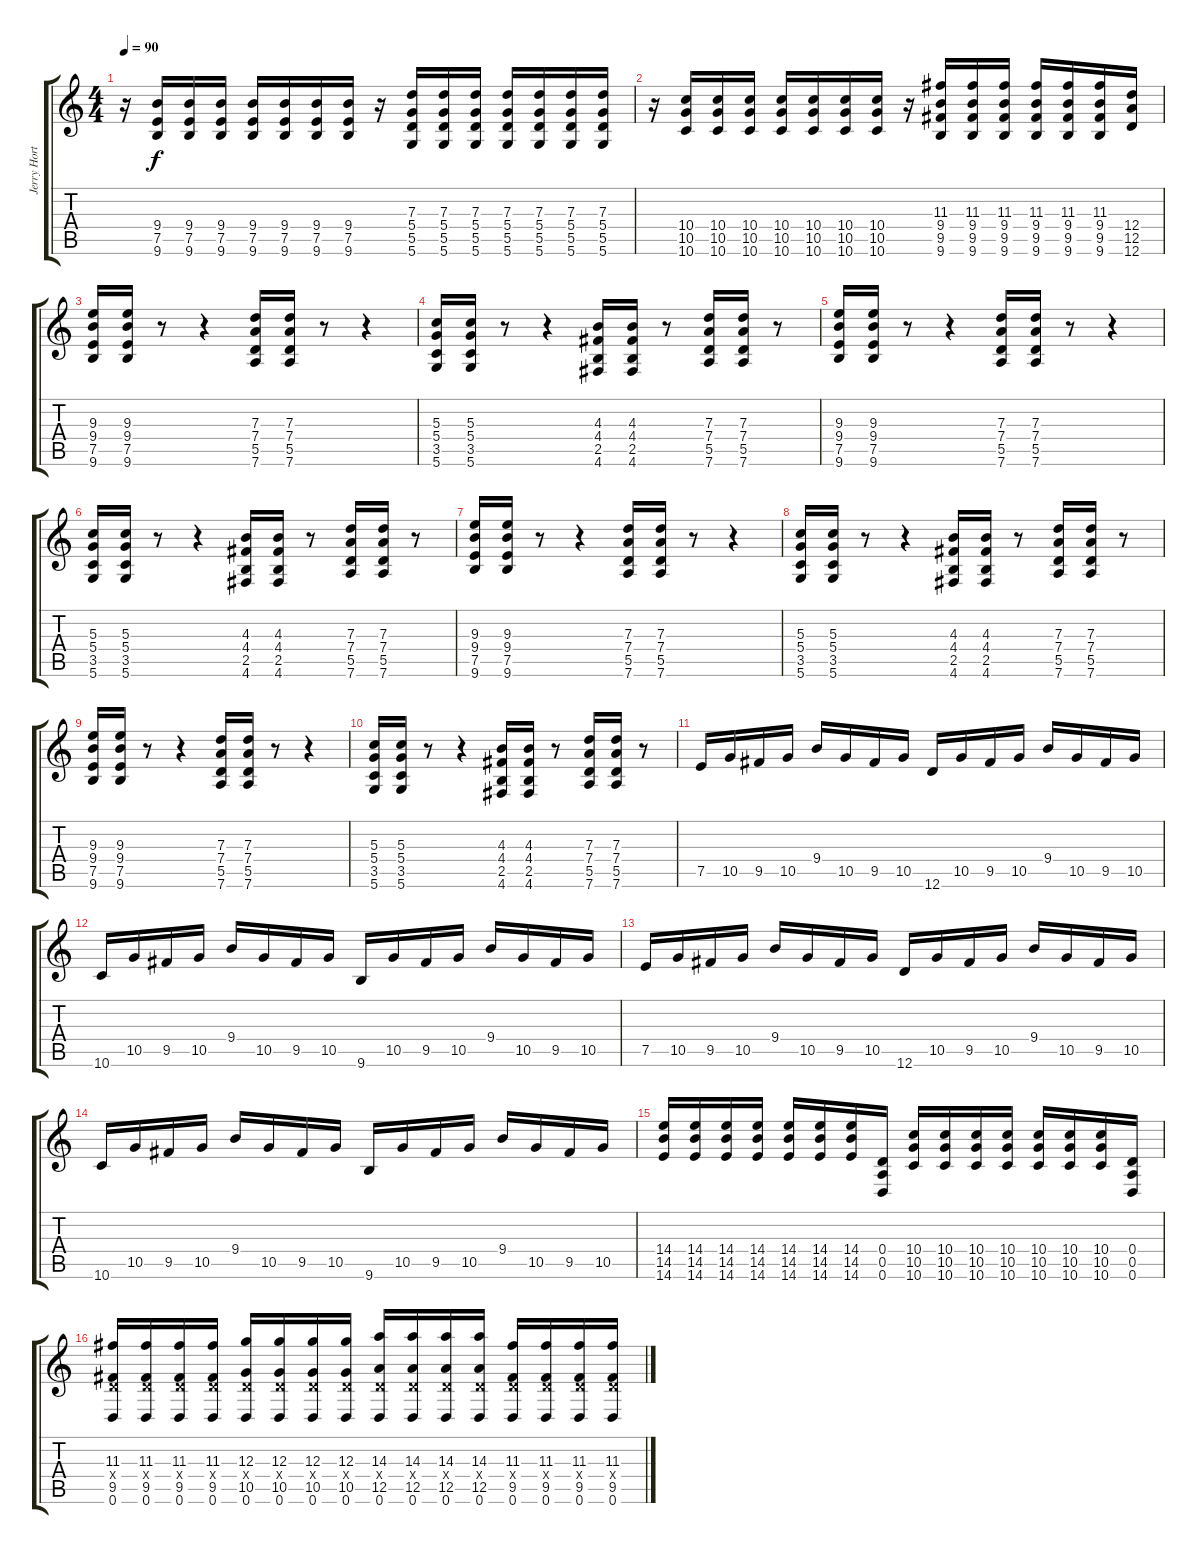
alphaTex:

\track ("Jerry Horton" "Jerry Hort") {instrument distortionguitar}
\staff {score tabs}
\tuning (E4 B3 G3 D3 A2 D2) {hide}
\ts (4 4)
\tempo 90
\clef g2
\ks c
r.16{dy f} (9.4 7.5 9.6).16 (9.4 7.5 9.6).16 (9.4 7.5 9.6).16 (9.4 7.5 9.6).16 (9.4 7.5 9.6).16 (9.4 7.5 9.6).16 (9.4 7.5 9.6).16 r.16 (7.3 5.4 5.5 5.6).16 (7.3 5.4 5.5 5.6).16 (7.3 5.4 5.5 5.6).16 (7.3 5.4 5.5 5.6).16 (7.3 5.4 5.5 5.6).16 (7.3 5.4 5.5 5.6).16 (7.3 5.4 5.5 5.6).16 |
r.16 (10.4 10.5 10.6).16 (10.4 10.5 10.6).16 (10.4 10.5 10.6).16 (10.4 10.5 10.6).16 (10.4 10.5 10.6).16 (10.4 10.5 10.6).16 (10.4 10.5 10.6).16 r.16 (11.3 9.4 9.5 9.6).16 (11.3 9.4 9.5 9.6).16 (11.3 9.4 9.5 9.6).16 (11.3 9.4 9.5 9.6).16 (11.3 9.4 9.5 9.6).16 (11.3 9.4 9.5 9.6).16 (12.4 12.5 12.6).16 |
(9.3 9.4 7.5 9.6).16 (9.3 9.4 7.5 9.6).16 r.8 r.4 (7.3 7.4 5.5 7.6).16 (7.3 7.4 5.5 7.6).16 r.8 r.4 |
(5.3 5.4 3.5 5.6).16 (5.3 5.4 3.5 5.6).16 r.8 r.4 (4.3 4.4 2.5 4.6).16 (4.3 4.4 2.5 4.6).16 r.8 (7.3 7.4 5.5 7.6).16 (7.3 7.4 5.5 7.6).16 r.8 |
(9.3 9.4 7.5 9.6).16 (9.3 9.4 7.5 9.6).16 r.8 r.4 (7.3 7.4 5.5 7.6).16 (7.3 7.4 5.5 7.6).16 r.8 r.4 |
(5.3 5.4 3.5 5.6).16 (5.3 5.4 3.5 5.6).16 r.8 r.4 (4.3 4.4 2.5 4.6).16 (4.3 4.4 2.5 4.6).16 r.8 (7.3 7.4 5.5 7.6).16 (7.3 7.4 5.5 7.6).16 r.8 |
(9.3 9.4 7.5 9.6).16 (9.3 9.4 7.5 9.6).16 r.8 r.4 (7.3 7.4 5.5 7.6).16 (7.3 7.4 5.5 7.6).16 r.8 r.4 |
(5.3 5.4 3.5 5.6).16 (5.3 5.4 3.5 5.6).16 r.8 r.4 (4.3 4.4 2.5 4.6).16 (4.3 4.4 2.5 4.6).16 r.8 (7.3 7.4 5.5 7.6).16 (7.3 7.4 5.5 7.6).16 r.8 |
(9.3 9.4 7.5 9.6).16 (9.3 9.4 7.5 9.6).16 r.8 r.4 (7.3 7.4 5.5 7.6).16 (7.3 7.4 5.5 7.6).16 r.8 r.4 |
(5.3 5.4 3.5 5.6).16 (5.3 5.4 3.5 5.6).16 r.8 r.4 (4.3 4.4 2.5 4.6).16 (4.3 4.4 2.5 4.6).16 r.8 (7.3 7.4 5.5 7.6).16 (7.3 7.4 5.5 7.6).16 r.8 |
7.5.16 10.5.16 9.5.16 10.5.16 9.4.16 10.5.16 9.5.16 10.5.16 12.6.16 10.5.16 9.5.16 10.5.16 9.4.16 10.5.16 9.5.16 10.5.16 |
10.6.16 10.5.16 9.5.16 10.5.16 9.4.16 10.5.16 9.5.16 10.5.16 9.6.16 10.5.16 9.5.16 10.5.16 9.4.16 10.5.16 9.5.16 10.5.16 |
7.5.16 10.5.16 9.5.16 10.5.16 9.4.16 10.5.16 9.5.16 10.5.16 12.6.16 10.5.16 9.5.16 10.5.16 9.4.16 10.5.16 9.5.16 10.5.16 |
10.6.16 10.5.16 9.5.16 10.5.16 9.4.16 10.5.16 9.5.16 10.5.16 9.6.16 10.5.16 9.5.16 10.5.16 9.4.16 10.5.16 9.5.16 10.5.16 |
(14.4 14.5 14.6).16 (14.4 14.5 14.6).16 (14.4 14.5 14.6).16 (14.4 14.5 14.6).16 (14.4 14.5 14.6).16 (14.4 14.5 14.6).16 (14.4 14.5 14.6).16 (0.4 0.5 0.6).16 (10.4 10.5 10.6).16 (10.4 10.5 10.6).16 (10.4 10.5 10.6).16 (10.4 10.5 10.6).16 (10.4 10.5 10.6).16 (10.4 10.5 10.6).16 (10.4 10.5 10.6).16 (0.4 0.5 0.6).16 |
(11.3 0.4{x} 9.5 0.6).16 (11.3 0.4{x} 9.5 0.6).16 (11.3 0.4{x} 9.5 0.6).16 (11.3 0.4{x} 9.5 0.6).16 (12.3 0.4{x} 10.5 0.6).16 (12.3 0.4{x} 10.5 0.6).16 (12.3 0.4{x} 10.5 0.6).16 (12.3 0.4{x} 10.5 0.6).16 (14.3 0.4{x} 12.5 0.6).16 (14.3 0.4{x} 12.5 0.6).16 (14.3 0.4{x} 12.5 0.6).16 (14.3 0.4{x} 12.5 0.6).16 (11.3 0.4{x} 9.5 0.6).16 (11.3 0.4{x} 9.5 0.6).16 (11.3 0.4{x} 9.5 0.6).16 (11.3 0.4{x} 9.5 0.6).16
